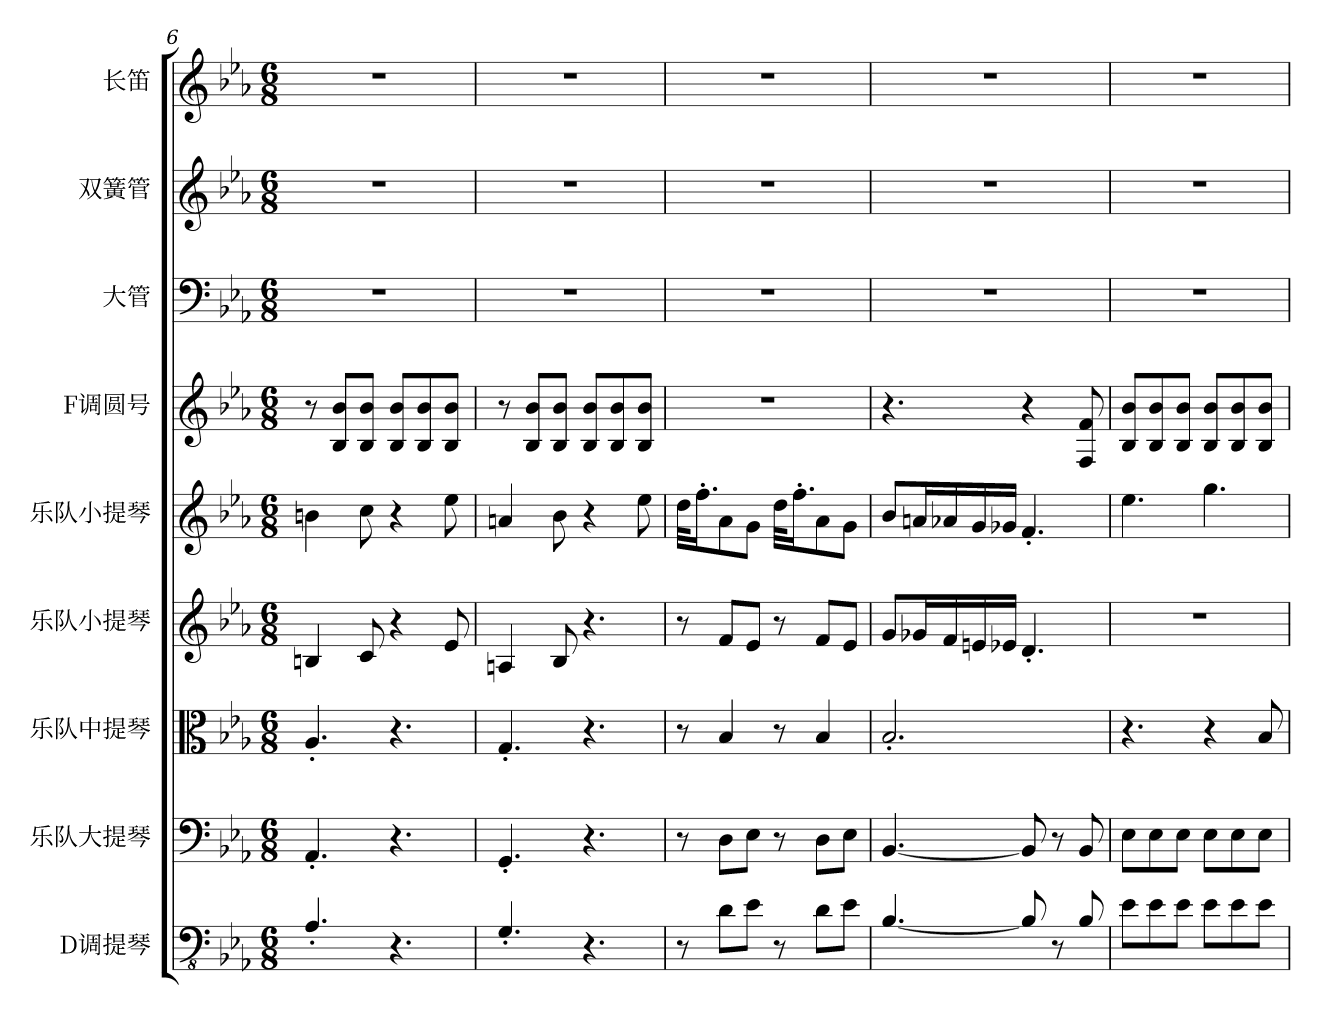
**kern	**kern	**kern	**kern	**kern	**kern	**kern	**kern	**kern
*part9	*part8	*part7	*part6	*part5	*part4	*part3	*part2	*part1
*staff9	*staff8	*staff7	*staff6	*staff5	*staff4	*staff3	*staff2	*staff1
*I"D调提琴	*I"乐队大提琴	*I"乐队中提琴	*I"乐队小提琴	*I"乐队小提琴	*I"F调圆号	*I"大管	*I"双簧管	*I"长笛
!!LO:PB:g=z
*clefFv4	*clefF4	*clefC3	*clefG2	*clefG2	*clefG2	*clefF4	*clefG2	*clefG2
*ITrd7c12	*	*	*	*	*ITrd4c7	*	*	*
*k[b-e-a-]	*k[b-e-a-]	*k[b-e-a-]	*k[b-e-a-]	*k[b-e-a-]	*k[b-e-a-d-]	*k[b-e-a-]	*k[b-e-a-]	*k[b-e-a-]
*M6/8	*M6/8	*M6/8	*M6/8	*M6/8	*M6/8	*M6/8	*M6/8	*M6/8
=6	=6	=6	=6	=6	=6	=6	=6	=6
4.AAA-'/	4.AA-'/	4.A-'/	4Bn/	4bn\	8r	2.r	2.r	2.r
.	.	.	.	.	8E-/ 8e-/L	.	.	.
.	.	.	8c/	8cc\	8E-/ 8e-/J	.	.	.
4.r	4.r	4.r	4r	4r	8E-/ 8e-/L	.	.	.
.	.	.	.	.	8E-/ 8e-/	.	.	.
.	.	.	8e-/	8ee-\	8E-/ 8e-/J	.	.	.
=7	=7	=7	=7	=7	=7	=7	=7	=7
4.GGG'/	4.GG'/	4.G'/	4An/	4an/	8r	2.r	2.r	2.r
.	.	.	.	.	8E-/ 8e-/L	.	.	.
.	.	.	8B-/	8b-\	8E-/ 8e-/J	.	.	.
4.r	4.r	4.r	4.r	4r	8E-/ 8e-/L	.	.	.
.	.	.	.	.	8E-/ 8e-/	.	.	.
.	.	.	.	8ee-\	8E-/ 8e-/J	.	.	.
=8	=8	=8	=8	=8	=8	=8	=8	=8
8r	8r	8r	8r	32dd\KLL	2.r	2.r	2.r	2.r
.	.	.	.	16.ff'\J	.	.	.	.
8DD\L	8D\L	4B-/	8f/L	8a-\	.	.	.	.
8EE-\J	8E-\J	.	8e-/J	8g\J	.	.	.	.
8r	8r	8r	8r	32dd\KLL	.	.	.	.
.	.	.	.	16.ff'\J	.	.	.	.
8DD\L	8D\L	4B-/	8f/L	8a-\	.	.	.	.
8EE-\J	8E-\J	.	8e-/J	8g\J	.	.	.	.
=9	=9	=9	=9	=9	=9	=9	=9	=9
[4.BBB-/	[4.BB-/	2.B-'/	8g/L	8b-/L	4.r	2.r	2.r	2.r
.	.	.	16g-X/L	16an/L	.	.	.	.
.	.	.	16f/	16a-X/	.	.	.	.
.	.	.	16en/	16g/	.	.	.	.
.	.	.	16e-X/JJ	16g-X/JJ	.	.	.	.
8BBB-/]	8BB-/]	.	4.d'/	4.f'/	4r	.	.	.
8r	8r	.	.	.	.	.	.	.
8BBB-/	8BB-/	.	.	.	8BB-/ 8B-/	.	.	.
!!LO:PB:g=z
=10	=10	=10	=10	=10	=10	=10	=10	=10
8EE-\L	8E-\L	4.r	2.r	4.ee-\	8E-/ 8e-/L	2.r	2.r	2.r
8EE-\	8E-\	.	.	.	8E-/ 8e-/	.	.	.
8EE-\J	8E-\J	.	.	.	8E-/ 8e-/J	.	.	.
8EE-\L	8E-\L	4r	.	4.gg\	8E-/ 8e-/L	.	.	.
8EE-\	8E-\	.	.	.	8E-/ 8e-/	.	.	.
8EE-\J	8E-\J	8B-/	.	.	8E-/ 8e-/J	.	.	.
=	=	=	=	=	=	=	=	=
*-	*-	*-	*-	*-	*-	*-	*-	*-
